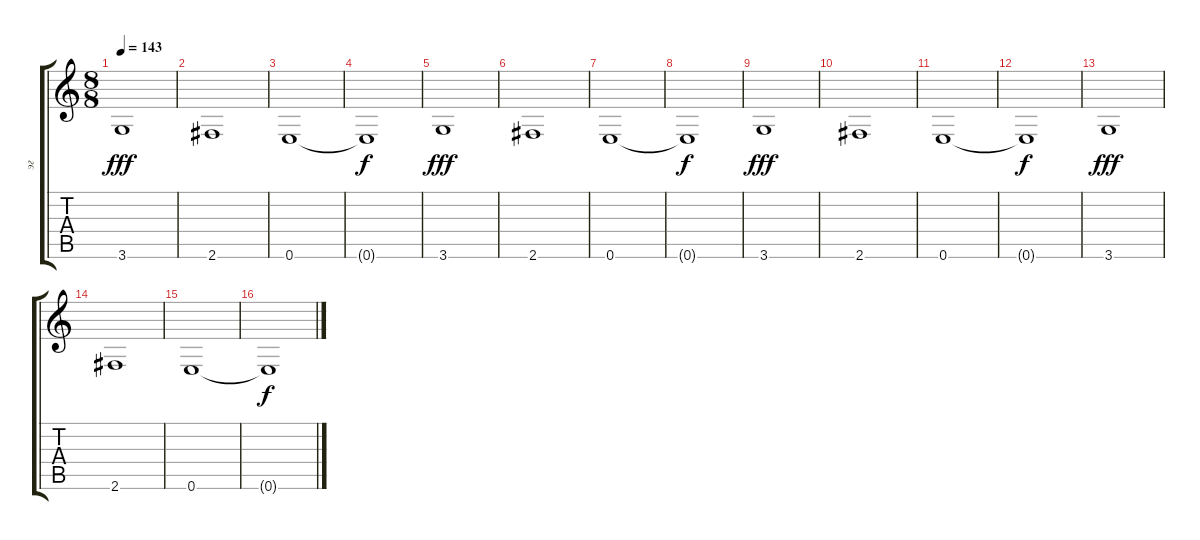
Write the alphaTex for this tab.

\track ("эг" "эг") {instrument overdrivenguitar}
\staff {score tabs}
\tuning (E4 B3 G3 D3 A2 E2) {hide}
\ts (8 8)
\tempo 143
\clef g2
\ks c
3.6.1{dy fff} |
2.6.1 |
0.6.1 |
0.6{t}.1{dy f} |
3.6.1{dy fff} |
2.6.1 |
0.6.1 |
0.6{t}.1{dy f} |
3.6.1{dy fff} |
2.6.1 |
0.6.1 |
0.6{t}.1{dy f} |
3.6.1{dy fff} |
2.6.1 |
0.6.1 |
0.6{t}.1{dy f}
